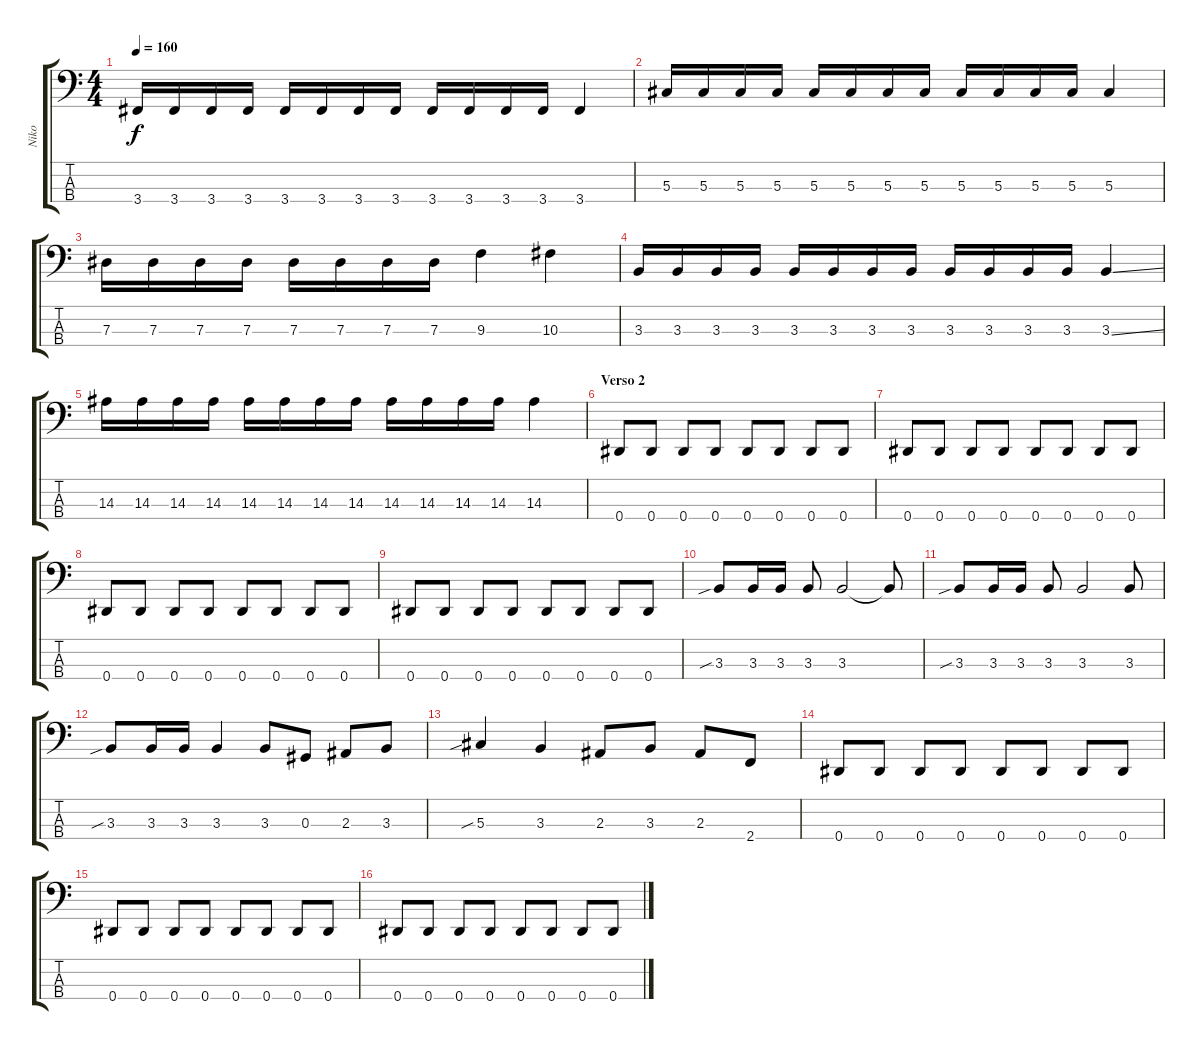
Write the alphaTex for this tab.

\track ("Niko" "Niko") {instrument electricbassfinger}
\staff {score tabs}
\tuning (Gb2 Db2 Ab1 Eb1) {hide}
\ts (4 4)
\tempo 160
\clef f4
\ks c
3.4.16{dy f} 3.4.16 3.4.16 3.4.16 3.4.16 3.4.16 3.4.16 3.4.16 3.4.16 3.4.16 3.4.16 3.4.16 3.4.4 |
5.3.16 5.3.16 5.3.16 5.3.16 5.3.16 5.3.16 5.3.16 5.3.16 5.3.16 5.3.16 5.3.16 5.3.16 5.3.4 |
7.3.16 7.3.16 7.3.16 7.3.16 7.3.16 7.3.16 7.3.16 7.3.16 9.3.4 10.3.4 |
3.3.16 3.3.16 3.3.16 3.3.16 3.3.16 3.3.16 3.3.16 3.3.16 3.3.16 3.3.16 3.3.16 3.3.16 3.3{ss}.4 |
14.3.16 14.3.16 14.3.16 14.3.16 14.3.16 14.3.16 14.3.16 14.3.16 14.3.16 14.3.16 14.3.16 14.3.16 14.3.4 |
\section ("" "Verso 2")
0.4.8 0.4.8 0.4.8 0.4.8 0.4.8 0.4.8 0.4.8 0.4.8 |
0.4.8 0.4.8 0.4.8 0.4.8 0.4.8 0.4.8 0.4.8 0.4.8 |
0.4.8 0.4.8 0.4.8 0.4.8 0.4.8 0.4.8 0.4.8 0.4.8 |
0.4.8 0.4.8 0.4.8 0.4.8 0.4.8 0.4.8 0.4.8 0.4.8 |
3.3{sib}.8 3.3.16 3.3.16 3.3.8 3.3.2 3.3{t}.8 |
3.3{sib}.8 3.3.16 3.3.16 3.3.8 3.3.2 3.3.8 |
3.3{sib}.8 3.3.16 3.3.16 3.3.4 3.3.8 0.3.8 2.3.8 3.3.8 |
5.3{sib}.4 3.3.4 2.3.8 3.3.8 2.3.8 2.4.8 |
0.4.8 0.4.8 0.4.8 0.4.8 0.4.8 0.4.8 0.4.8 0.4.8 |
0.4.8 0.4.8 0.4.8 0.4.8 0.4.8 0.4.8 0.4.8 0.4.8 |
0.4.8 0.4.8 0.4.8 0.4.8 0.4.8 0.4.8 0.4.8 0.4.8
